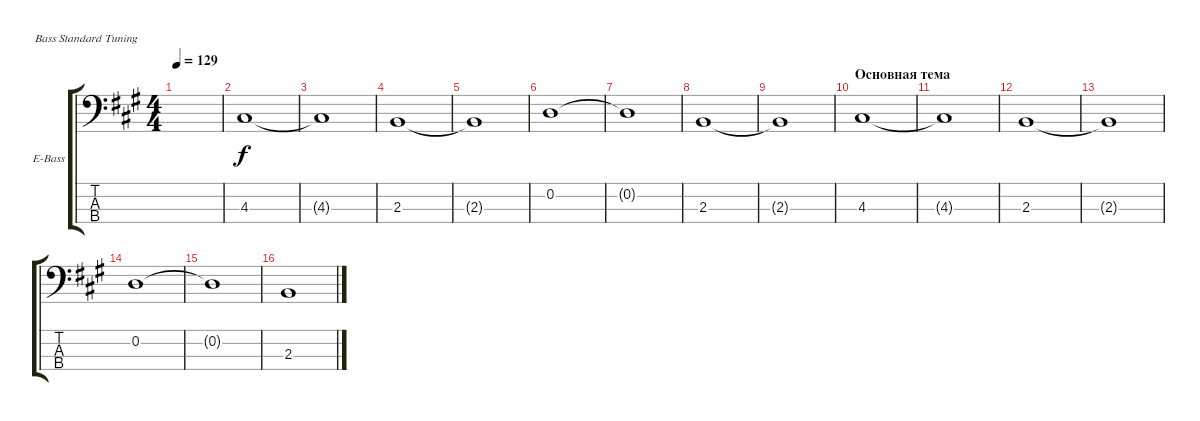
\defaultSystemsLayout 4
\bracketExtendMode groupsimilarinstruments
\firstSystemTrackNameOrientation horizontal
\otherSystemsTrackNameOrientation horizontal
\track ("Electric Bass" "E-Bass") {instrument electricbassfinger}
\staff {score tabs}
\tuning (G2 D2 A1 E1)
\ts (4 4)
\tempo 129
\clef f4
\ks f#minor
|
4.3.1 |
4.3{t}.1 |
2.3.1 |
2.3{t}.1 |
0.2.1 |
0.2{t}.1 |
2.3.1 |
2.3{t}.1 |
\section ("" "Основная тема")
4.3.1 |
4.3{t}.1 |
2.3.1 |
2.3{t}.1 |
0.2.1 |
0.2{t}.1 |
2.3.1
